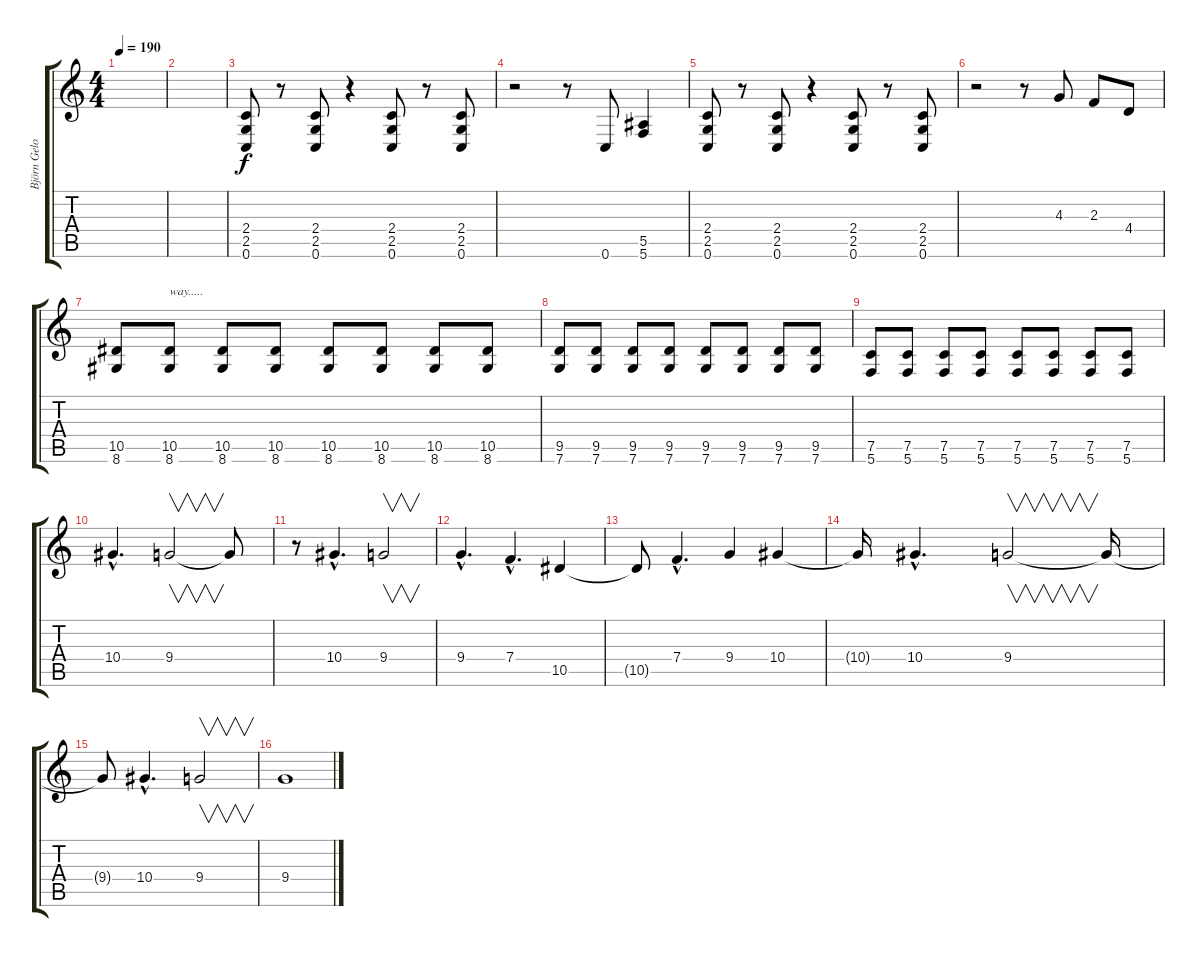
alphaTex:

\track ("Björn Gelotte" "Björn Gelo") {instrument distortionguitar}
\staff {score tabs}
\tuning (C4 G3 Eb3 Bb2 F2 C2) {hide}
\ts (4 4)
\tempo 190
\clef g2
\ks c
|
|
(2.4 2.5 0.6).8 r.8 (2.4 2.5 0.6).8 r.4 (2.4 2.5 0.6).8 r.8 (2.4 2.5 0.6).8 |
r.2 r.8 0.6.8 (5.5 5.6).4 |
(2.4 2.5 0.6).8 r.8 (2.4 2.5 0.6).8 r.4 (2.4 2.5 0.6).8 r.8 (2.4 2.5 0.6).8 |
r.2 r.8 4.3.8 2.3.8 4.4.8 |
(10.5 8.6).8 (10.5 8.6).8{txt "way....."} (10.5 8.6).8 (10.5 8.6).8 (10.5 8.6).8 (10.5 8.6).8 (10.5 8.6).8 (10.5 8.6).8 |
(9.5 7.6).8 (9.5 7.6).8 (9.5 7.6).8 (9.5 7.6).8 (9.5 7.6).8 (9.5 7.6).8 (9.5 7.6).8 (9.5 7.6).8 |
(7.5 5.6).8 (7.5 5.6).8 (7.5 5.6).8 (7.5 5.6).8 (7.5 5.6).8 (7.5 5.6).8 (7.5 5.6).8 (7.5 5.6).8 |
10.4{hac}.4{d} 9.4.2{v} 9.4{t}.8 |
r.8 10.4{hac}.4{d} 9.4.2{v} |
9.4{hac}.4{d} 7.4{hac}.4{d} 10.5.4 |
10.5{t}.8 7.4{hac}.4{d} 9.4.4 10.4.4 |
10.4{t}.16 10.4{hac}.4{d} 9.4.2{v} 9.4{t}.16 |
9.4{t}.8 10.4{hac}.4{d} 9.4.2{v} |
9.4.1
